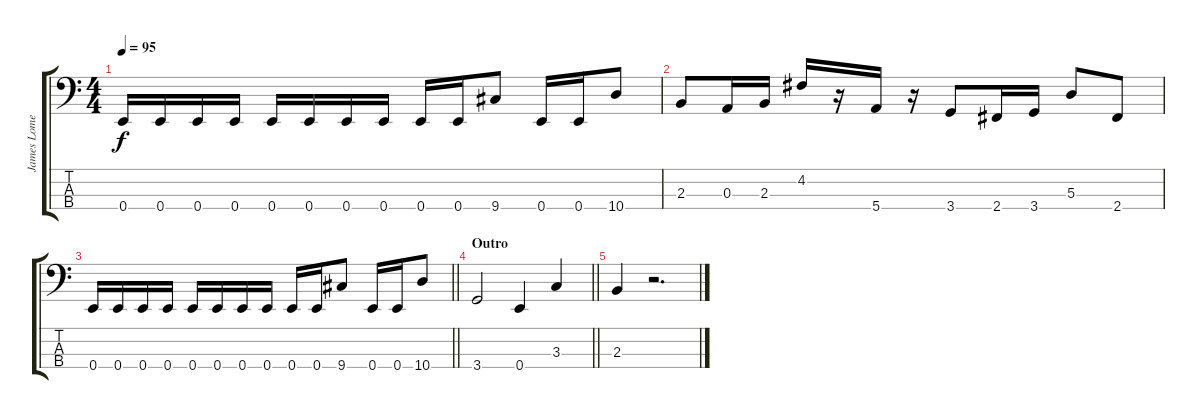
\track ("James Lomenzo" "James Lome") {instrument electricbasspick}
\staff {score tabs}
\tuning (G2 D2 A1 E1) {hide}
\ts (4 4)
\tempo 95
\clef f4
\ks c
0.4.16{dy f} 0.4.16 0.4.16 0.4.16 0.4.16 0.4.16 0.4.16 0.4.16 0.4.16 0.4.16 9.4.8 0.4.16 0.4.16 10.4.8 |
2.3.8 0.3.16 2.3.16 4.2.16 r.16 5.4.16 r.16 3.4.8 2.4.16 3.4.16 5.3.8 2.4.8 |
\barLineRight lightlight
0.4.16 0.4.16 0.4.16 0.4.16 0.4.16 0.4.16 0.4.16 0.4.16 0.4.16 0.4.16 9.4.8 0.4.16 0.4.16 10.4.8 |
\section ("" "Outro")
\barLineRight lightlight
3.4.2 0.4.4 3.3.4 |
2.3.4 r.2{d}
